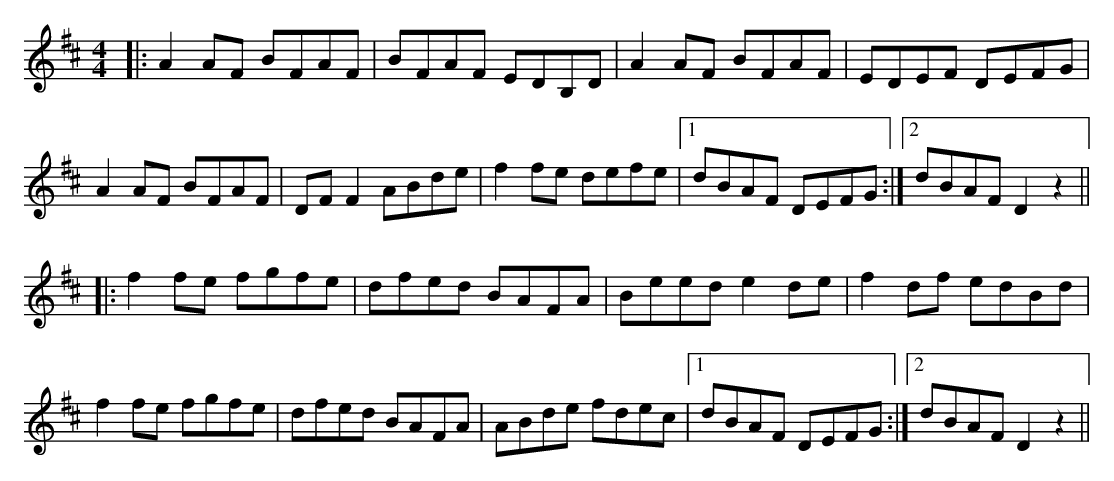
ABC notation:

X:1
M:4/4
K:D
|:A2AF BFAF|BFAF EDB,D|A2AF BFAF|EDEF DEFG|
A2AF BFAF|DFF2 ABde|f2fe defe|1 dBAF DEFG:|2 dBAF D2z2||
|:f2fe fgfe|dfed BAFA|Beed e2de|f2df edBd|
f2fe fgfe|dfed BAFA|ABde fdec|1 dBAF DEFG:|2 dBAF D2z2||
